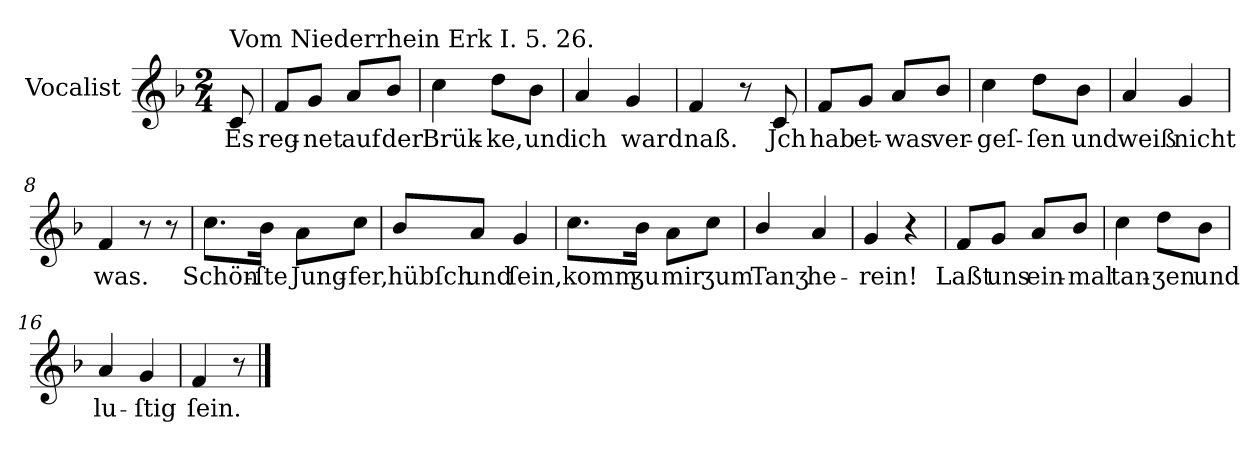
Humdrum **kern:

**kern	**text
*part1	*part1
*staff1	*staff1
*I"Vocalist	*
*k[b-]	*
*F:	*
*M2/4	*
=	=
!LO:TX:a:t=Vom Niederrhein Erk I. 5. 26.	!
8c	Es
=1	=1
8fL	reg-
8gJ	-net
8aL	auf
8b-J	der
=2	=2
4cc	Brük-
8ddL	-ke,
8b-J	und
=3	=3
4a	ich
4g	ward
=4	=4
4f	naß.
8r	.
8c	Jch
=5	=5
8fL	hab
8gJ	et-
8aL	-was
8b-J	ver-
=6	=6
4cc	-geſ-
8ddL	-ſen
8b-J	und
=7	=7
4a	weiß
4g	nicht
=8	=8
4f	was.
8r	.
8r	.
=9	=9
8.ccL	Schön-
16b-Jk	-ſte
8aL	Jung-
8ccJ	-fer,
=10	=10
8b-/L	hübſch
8aJ	und
4g	ſein,
=11	=11
8.ccL	komm
16b-Jk	ʒu
8aL	mir
8ccJ	ʒum
=12	=12
4b-/	Tanʒ
4a	he-
=13	=13
4g	-rein!
4r	.
=14	=14
8fL	Laßt
8gJ	uns
8aL	ein-
8b-J	-mal
=15	=15
4cc	tan-
8ddL	-ʒen
8b-J	und
=16	=16
4a	lu-
4g	-ſtig
=17	=17
4f	ſein.
8r	.
==	==
*-	*-
